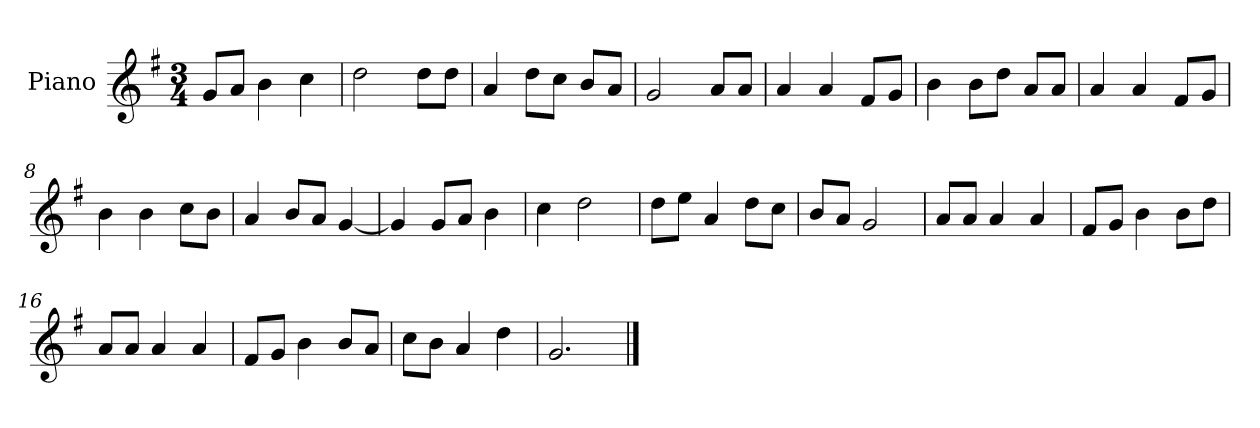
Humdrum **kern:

**kern
*part1
*staff1
*I"Piano
*I'P-no
*clefG2
*k[f#]
*M3/4
*MM178
=1
8g/L
8a/J
4b\
4cc\
=2
2dd\
8dd\L
8dd\J
=3
4a/
8dd\L
8cc\J
8b/L
8a/J
=4
2g/
8a/L
8a/J
=5
4a/
4a/
8f#/L
8g/J
=6
4b\
8b\L
8dd\J
8a/L
8a/J
=7
4a/
4a/
8f#/L
8g/J
=8
4b\
4b\
8cc\L
8b\J
=9
4a/
8b/L
8a/J
[4g/
!!LO:LB:g=z
=10
4g/]
8g/L
8a/J
4b\
=11
4cc\
2dd\
=12
8dd\L
8ee\J
4a/
8dd\L
8cc\J
=13
8b/L
8a/J
2g/
=14
8a/L
8a/J
4a/
4a/
=15
8f#/L
8g/J
4b\
8b\L
8dd\J
=16
8a/L
8a/J
4a/
4a/
=17
8f#/L
8g/J
4b\
8b/L
8a/J
=18
8cc\L
8b\J
4a/
4dd\
=19
2.g/
==
*-
